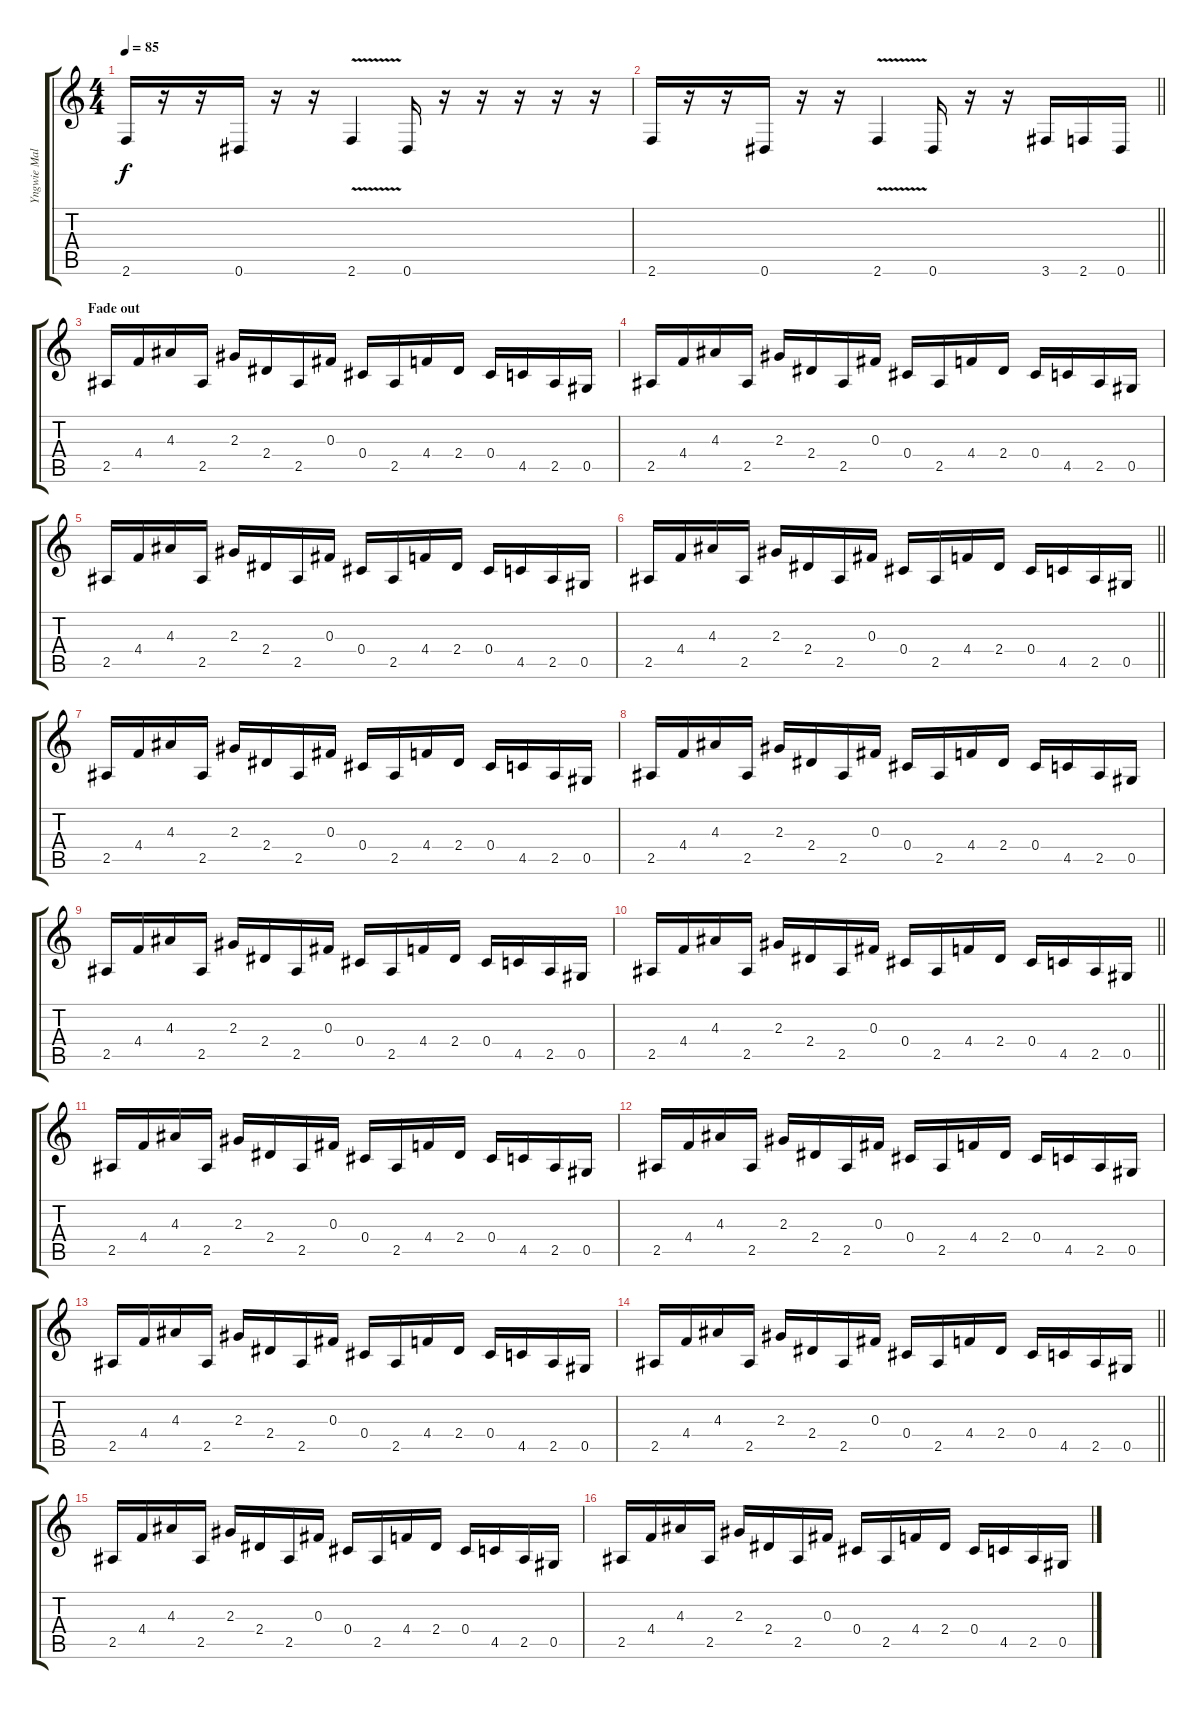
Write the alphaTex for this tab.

\track ("Yngwie Malmsteen" "Yngwie Mal") {instrument overdrivenguitar}
\staff {score tabs}
\tuning (Eb4 Bb3 Gb3 Db3 Ab2 Eb2) {hide}
\ts (4 4)
\tempo 85
\clef g2
\ks c
2.6.16{dy f} r.16 r.16 0.6.16 r.16 r.16 2.6{v}.4 0.6.16 r.16 r.16 r.16 r.16 r.16 |
\barLineRight lightlight
2.6.16 r.16 r.16 0.6.16 r.16 r.16 2.6{v}.4 0.6.16 r.16 r.16 3.6.16 2.6.16 0.6.16 |
\section ("" "Fade out")
2.5.16 4.4.16 4.3.16 2.5.16 2.3.16 2.4.16 2.5.16 0.3.16 0.4.16 2.5.16 4.4.16 2.4.16 0.4.16 4.5.16 2.5.16 0.5.16 |
2.5.16 4.4.16 4.3.16 2.5.16 2.3.16 2.4.16 2.5.16 0.3.16 0.4.16 2.5.16 4.4.16 2.4.16 0.4.16 4.5.16 2.5.16 0.5.16 |
2.5.16 4.4.16 4.3.16 2.5.16 2.3.16 2.4.16 2.5.16 0.3.16 0.4.16 2.5.16 4.4.16 2.4.16 0.4.16 4.5.16 2.5.16 0.5.16 |
\barLineRight lightlight
2.5.16 4.4.16 4.3.16 2.5.16 2.3.16 2.4.16 2.5.16 0.3.16 0.4.16 2.5.16 4.4.16 2.4.16 0.4.16 4.5.16 2.5.16 0.5.16 |
2.5.16 4.4.16 4.3.16 2.5.16 2.3.16 2.4.16 2.5.16 0.3.16 0.4.16 2.5.16 4.4.16 2.4.16 0.4.16 4.5.16 2.5.16 0.5.16 |
2.5.16 4.4.16 4.3.16 2.5.16 2.3.16 2.4.16 2.5.16 0.3.16 0.4.16 2.5.16 4.4.16 2.4.16 0.4.16 4.5.16 2.5.16 0.5.16 |
2.5.16 4.4.16 4.3.16 2.5.16 2.3.16 2.4.16 2.5.16 0.3.16 0.4.16 2.5.16 4.4.16 2.4.16 0.4.16 4.5.16 2.5.16 0.5.16 |
\barLineRight lightlight
2.5.16 4.4.16 4.3.16 2.5.16 2.3.16 2.4.16 2.5.16 0.3.16 0.4.16 2.5.16 4.4.16 2.4.16 0.4.16 4.5.16 2.5.16 0.5.16 |
2.5.16 4.4.16 4.3.16 2.5.16 2.3.16 2.4.16 2.5.16 0.3.16 0.4.16 2.5.16 4.4.16 2.4.16 0.4.16 4.5.16 2.5.16 0.5.16 |
2.5.16 4.4.16 4.3.16 2.5.16 2.3.16 2.4.16 2.5.16 0.3.16 0.4.16 2.5.16 4.4.16 2.4.16 0.4.16 4.5.16 2.5.16 0.5.16 |
2.5.16 4.4.16 4.3.16 2.5.16 2.3.16 2.4.16 2.5.16 0.3.16 0.4.16 2.5.16 4.4.16 2.4.16 0.4.16 4.5.16 2.5.16 0.5.16 |
\barLineRight lightlight
2.5.16 4.4.16 4.3.16 2.5.16 2.3.16 2.4.16 2.5.16 0.3.16 0.4.16 2.5.16 4.4.16 2.4.16 0.4.16 4.5.16 2.5.16 0.5.16 |
2.5.16 4.4.16 4.3.16 2.5.16 2.3.16 2.4.16 2.5.16 0.3.16 0.4.16 2.5.16 4.4.16 2.4.16 0.4.16 4.5.16 2.5.16 0.5.16 |
2.5.16 4.4.16 4.3.16 2.5.16 2.3.16 2.4.16 2.5.16 0.3.16 0.4.16 2.5.16 4.4.16 2.4.16 0.4.16 4.5.16 2.5.16 0.5.16
